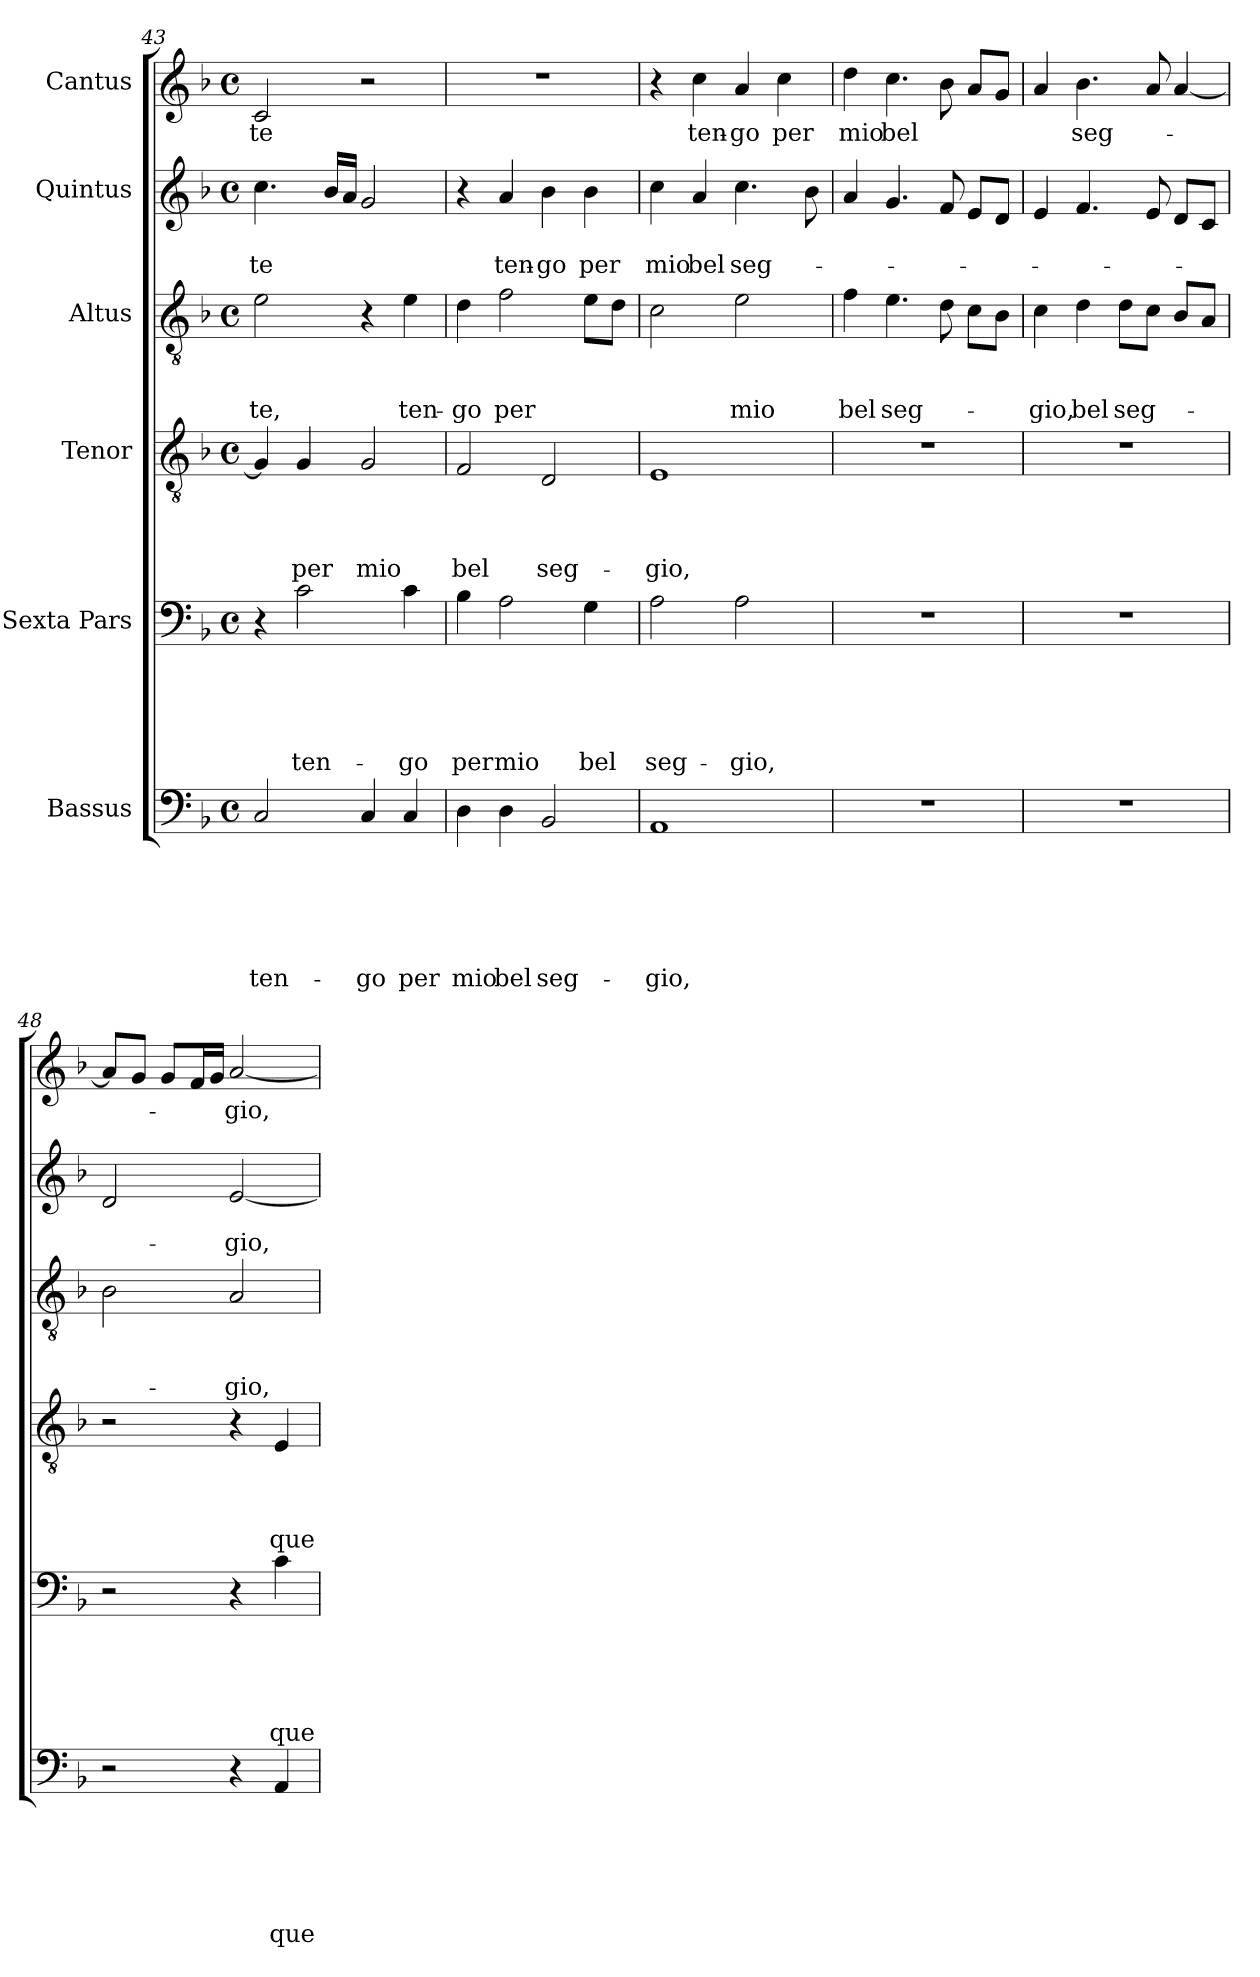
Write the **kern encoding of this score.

**kern	**text	**text	**text	**text	**text	**text	**kern	**text	**text	**text	**text	**text	**kern	**text	**text	**text	**text	**kern	**text	**text	**text	**kern	**text	**text	**kern	**text
*part6	*part6	*part6	*part6	*part6	*part6	*part6	*part5	*part5	*part5	*part5	*part5	*part5	*part4	*part4	*part4	*part4	*part4	*part3	*part3	*part3	*part3	*part2	*part2	*part2	*part1	*part1
*staff6	*staff6	*staff6	*staff6	*staff6	*staff6	*staff6	*staff5	*staff5	*staff5	*staff5	*staff5	*staff5	*staff4	*staff4	*staff4	*staff4	*staff4	*staff3	*staff3	*staff3	*staff3	*staff2	*staff2	*staff2	*staff1	*staff1
*I"Bassus	*	*	*	*	*	*	*I"Sexta Pars	*	*	*	*	*	*I"Tenor	*	*	*	*	*I"Altus	*	*	*	*I"Quintus	*	*	*I"Cantus	*
*clefF4	*	*	*	*	*	*	*clefF4	*	*	*	*	*	*clefGv2	*	*	*	*	*clefGv2	*	*	*	*clefG2	*	*	*clefG2	*
*k[b-]	*	*	*	*	*	*	*k[b-]	*	*	*	*	*	*k[b-]	*	*	*	*	*k[b-]	*	*	*	*k[b-]	*	*	*k[b-]	*
*F:	*	*	*	*	*	*	*F:	*	*	*	*	*	*F:	*	*	*	*	*F:	*	*	*	*F:	*	*	*F:	*
*M4/4	*	*	*	*	*	*	*M4/4	*	*	*	*	*	*M4/4	*	*	*	*	*M4/4	*	*	*	*M4/4	*	*	*M4/4	*
*met(c)	*	*	*	*	*	*	*met(c)	*	*	*	*	*	*met(c)	*	*	*	*	*met(c)	*	*	*	*met(c)	*	*	*met(c)	*
=43	=43	=43	=43	=43	=43	=43	=43	=43	=43	=43	=43	=43	=43	=43	=43	=43	=43	=43	=43	=43	=43	=43	=43	=43	=43	=43
2C/	.	.	.	.	.	ten-	4r	.	.	.	.	.	4G/]	.	.	.	.	2e\	.	.	-te,	4.cc\	.	-te	2c/	-te
.	.	.	.	.	.	.	2c\	.	.	.	.	ten-	4G/	.	.	.	per	.	.	.	.	.	.	.	.	.
.	.	.	.	.	.	.	.	.	.	.	.	.	.	.	.	.	.	.	.	.	.	16b-/LL	.	.	.	.
.	.	.	.	.	.	.	.	.	.	.	.	.	.	.	.	.	.	.	.	.	.	16a/JJ	.	.	.	.
4C/	.	.	.	.	.	-go	.	.	.	.	.	.	2G/	.	.	.	mio	4r	.	.	.	2g/	.	.	2r	.
4C/	.	.	.	.	.	per	4c\	.	.	.	.	-go	.	.	.	.	.	4e\	.	.	ten-	.	.	.	.	.
=44	=44	=44	=44	=44	=44	=44	=44	=44	=44	=44	=44	=44	=44	=44	=44	=44	=44	=44	=44	=44	=44	=44	=44	=44	=44	=44
4D\	.	.	.	.	.	mio	4B-\	.	.	.	.	per	2F/	.	.	.	bel	4d\	.	.	-go	4r	.	.	1r	.
4D\	.	.	.	.	.	bel	2A\	.	.	.	.	mio	.	.	.	.	.	2f\	.	.	per	4a/	.	ten-	.	.
2BB-/	.	.	.	.	.	seg-	.	.	.	.	.	.	2D/	.	.	.	seg-	.	.	.	.	4b-\	.	-go	.	.
.	.	.	.	.	.	.	4G\	.	.	.	.	bel	.	.	.	.	.	8e\L	.	.	.	4b-\	.	per	.	.
.	.	.	.	.	.	.	.	.	.	.	.	.	.	.	.	.	.	8d\J	.	.	.	.	.	.	.	.
!!LO:LB:g=z
=45	=45	=45	=45	=45	=45	=45	=45	=45	=45	=45	=45	=45	=45	=45	=45	=45	=45	=45	=45	=45	=45	=45	=45	=45	=45	=45
1AA	.	.	.	.	.	-gio,	2A\	.	.	.	.	seg-	1E	.	.	.	-gio,	2c\	.	.	.	4cc\	.	mio	4r	.
.	.	.	.	.	.	.	.	.	.	.	.	.	.	.	.	.	.	.	.	.	.	4a/	.	bel	4cc\	ten-
.	.	.	.	.	.	.	2A\	.	.	.	.	-gio,	.	.	.	.	.	2e\	.	.	mio	4.cc\	.	seg-	4a/	-go
.	.	.	.	.	.	.	.	.	.	.	.	.	.	.	.	.	.	.	.	.	.	.	.	.	4cc\	per
.	.	.	.	.	.	.	.	.	.	.	.	.	.	.	.	.	.	.	.	.	.	8b-\	.	.	.	.
=46	=46	=46	=46	=46	=46	=46	=46	=46	=46	=46	=46	=46	=46	=46	=46	=46	=46	=46	=46	=46	=46	=46	=46	=46	=46	=46
1r	.	.	.	.	.	.	1r	.	.	.	.	.	1r	.	.	.	.	4f\	.	.	bel	4a/	.	.	4dd\	mio
.	.	.	.	.	.	.	.	.	.	.	.	.	.	.	.	.	.	4.e\	.	.	seg-	4.g/	.	.	4.cc\	bel
.	.	.	.	.	.	.	.	.	.	.	.	.	.	.	.	.	.	8d\	.	.	.	8f/	.	.	8b-\	.
.	.	.	.	.	.	.	.	.	.	.	.	.	.	.	.	.	.	8c\L	.	.	.	8e/L	.	.	8a/L	.
.	.	.	.	.	.	.	.	.	.	.	.	.	.	.	.	.	.	8B-\J	.	.	.	8d/J	.	.	8g/J	.
=47	=47	=47	=47	=47	=47	=47	=47	=47	=47	=47	=47	=47	=47	=47	=47	=47	=47	=47	=47	=47	=47	=47	=47	=47	=47	=47
1r	.	.	.	.	.	.	1r	.	.	.	.	.	1r	.	.	.	.	4c\	.	.	-gio,	4e/	.	.	4a/	.
.	.	.	.	.	.	.	.	.	.	.	.	.	.	.	.	.	.	4d\	.	.	bel	4.f/	.	.	4.b-\	seg-
.	.	.	.	.	.	.	.	.	.	.	.	.	.	.	.	.	.	8d\L	.	.	seg-	.	.	.	.	.
.	.	.	.	.	.	.	.	.	.	.	.	.	.	.	.	.	.	8c\J	.	.	.	8e/	.	.	8a/	.
.	.	.	.	.	.	.	.	.	.	.	.	.	.	.	.	.	.	8B-/L	.	.	.	8d/L	.	.	[4a/	.
.	.	.	.	.	.	.	.	.	.	.	.	.	.	.	.	.	.	8A/J	.	.	.	8c/J	.	.	.	.
=48	=48	=48	=48	=48	=48	=48	=48	=48	=48	=48	=48	=48	=48	=48	=48	=48	=48	=48	=48	=48	=48	=48	=48	=48	=48	=48
2r	.	.	.	.	.	.	2r	.	.	.	.	.	2r	.	.	.	.	2B-\	.	.	.	2d/	.	.	8a/L]	.
.	.	.	.	.	.	.	.	.	.	.	.	.	.	.	.	.	.	.	.	.	.	.	.	.	8g/J	.
.	.	.	.	.	.	.	.	.	.	.	.	.	.	.	.	.	.	.	.	.	.	.	.	.	8g/L	.
.	.	.	.	.	.	.	.	.	.	.	.	.	.	.	.	.	.	.	.	.	.	.	.	.	16f/L	.
.	.	.	.	.	.	.	.	.	.	.	.	.	.	.	.	.	.	.	.	.	.	.	.	.	16g/JJ	.
4r	.	.	.	.	.	.	4r	.	.	.	.	.	4r	.	.	.	.	2A/	.	.	-gio,	[2e/	.	-gio,	[2a/	-gio,
4AA/	.	.	.	.	.	que-	4c\	.	.	.	.	que-	4E/	.	.	.	que-	.	.	.	.	.	.	.	.	.
=	=	=	=	=	=	=	=	=	=	=	=	=	=	=	=	=	=	=	=	=	=	=	=	=	=	=
*-	*-	*-	*-	*-	*-	*-	*-	*-	*-	*-	*-	*-	*-	*-	*-	*-	*-	*-	*-	*-	*-	*-	*-	*-	*-	*-
